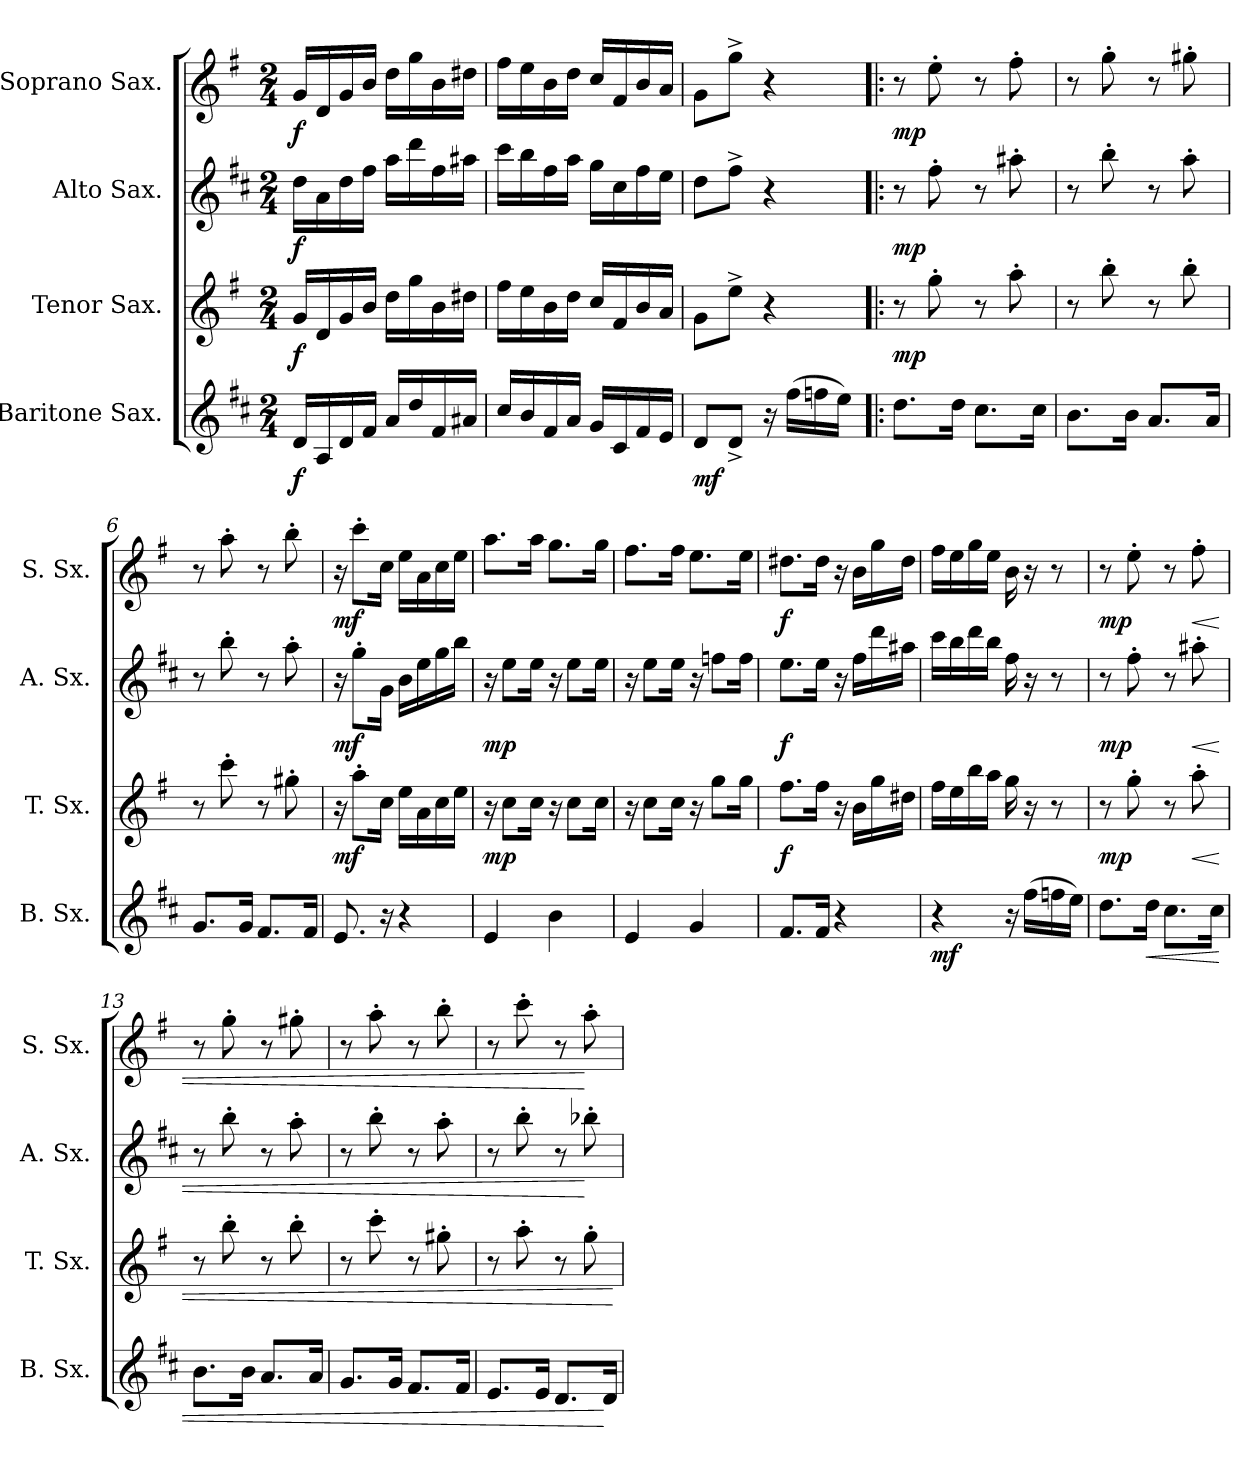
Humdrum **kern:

**kern	**dynam	**kern	**dynam	**kern	**dynam	**kern	**dynam
*part4	*part4	*part3	*part3	*part2	*part2	*part1	*part1
*staff4	*staff4	*staff3	*staff3	*staff2	*staff2	*staff1	*staff1
*I"Baritone Sax.	*	*I"Tenor Sax.	*	*I"Alto Sax.	*	*I"Soprano Sax.	*
*I'B. Sx.	*	*I'T. Sx.	*	*I'A. Sx.	*	*I'S. Sx.	*
*clefG2	*	*clefG2	*	*clefG2	*	*clefG2	*
*ITrd5c9	*	*ITrd1c2	*	*ITrd5c9	*	*ITrd1c2	*
*k[b-]	*	*k[b-]	*	*k[b-]	*	*k[b-]	*
*M2/4	*	*M2/4	*	*M2/4	*	*M2/4	*
=1	=1	=1	=1	=1	=1	=1	=1
!	!LO:DY:b	!	!LO:DY:b	!	!LO:DY:b	!	!LO:DY:b
16F/LL	f	16f/LL	f	16f\LL	f	16f/LL	f
16C/	.	16c/	.	16c\	.	16c/	.
16F/	.	16f/	.	16f\	.	16f/	.
16A/JJ	.	16a/JJ	.	16a\JJ	.	16a/JJ	.
16c/LL	.	16cc\LL	.	16cc\LL	.	16cc\LL	.
16f/	.	16ff\	.	16ff\	.	16ff\	.
16A/	.	16a\	.	16a\	.	16a\	.
16c#X/JJ	.	16cc#X\JJ	.	16cc#X\JJ	.	16cc#X\JJ	.
=2	=2	=2	=2	=2	=2	=2	=2
16e/LL	.	16ee\LL	.	16ee\LL	.	16ee\LL	.
16d/	.	16dd\	.	16dd\	.	16dd\	.
16A/	.	16a\	.	16a\	.	16a\	.
16c/JJ	.	16cc\JJ	.	16cc\JJ	.	16cc\JJ	.
16B-/LL	.	16b-/LL	.	16b-\LL	.	16b-/LL	.
16E/	.	16e/	.	16e\	.	16e/	.
16A/	.	16a/	.	16a\	.	16a/	.
16G/JJ	.	16g/JJ	.	16g\JJ	.	16g/JJ	.
=3	=3	=3	=3	=3	=3	=3	=3
!	!LO:DY:b	!	!	!	!	!	!
8F/L	mf	8f\L	.	8f\L	.	8f\L	.
8F^/J	.	8dd^\J	.	8a^\J	.	8ff^\J	.
16r	.	4r	.	4r	.	4r	.
(>16a\LL	.	.	.	.	.	.	.
16a-X\	.	.	.	.	.	.	.
16g\JJ)	.	.	.	.	.	.	.
=4!|:	=4!|:	=4!|:	=4!|:	=4!|:	=4!|:	=4!|:	=4!|:
!	!	!	!LO:DY:b	!	!LO:DY:b	!	!LO:DY:b
8.f\L	.	8r	mp	8r	mp	8r	mp
.	.	8ff'\	.	8a'\	.	8dd'\	.
16f\Jk	.	.	.	.	.	.	.
8.e\L	.	8r	.	8r	.	8r	.
.	.	8gg'\	.	8cc#X'\	.	8ee'\	.
16e\Jk	.	.	.	.	.	.	.
=5	=5	=5	=5	=5	=5	=5	=5
8.d\L	.	8r	.	8r	.	8r	.
.	.	8aa'\	.	8dd'\	.	8ff'\	.
16d\Jk	.	.	.	.	.	.	.
8.c/L	.	8r	.	8r	.	8r	.
.	.	8aa'\	.	8cc'\	.	8ff#X'\	.
16c/Jk	.	.	.	.	.	.	.
=6	=6	=6	=6	=6	=6	=6	=6
8.B-/L	.	8r	.	8r	.	8r	.
.	.	8bb-'\	.	8dd'\	.	8gg'\	.
16B-/Jk	.	.	.	.	.	.	.
8.A/L	.	8r	.	8r	.	8r	.
.	.	8ff#X'\	.	8cc'\	.	8aa'\	.
16A/Jk	.	.	.	.	.	.	.
=7	=7	=7	=7	=7	=7	=7	=7
!	!	!	!LO:DY:b	!	!LO:DY:b	!	!LO:DY:b
8.G/	.	16r	mf	16r	mf	16r	mf
.	.	8gg'\L	.	8b-'\L	.	8bb-'\L	.
16r	.	16b-\Jk	.	16B-\Jk	.	16b-\Jk	.
4r	.	16dd\LL	.	16d\LL	.	16dd\LL	.
.	.	16g\	.	16g\	.	16g\	.
.	.	16b-\	.	16b-\	.	16b-\	.
.	.	16dd\JJ	.	16dd\JJ	.	16dd\JJ	.
=8	=8	=8	=8	=8	=8	=8	=8
!	!	!	!LO:DY:b	!	!LO:DY:b	!	!
4G/	.	16r	mp	16r	mp	8.gg\L	.
.	.	8b-\L	.	8g\L	.	.	.
.	.	16b-\Jk	.	16g\Jk	.	16gg\Jk	.
4d\	.	16r	.	16r	.	8.ff\L	.
.	.	8b-\L	.	8g\L	.	.	.
.	.	16b-\Jk	.	16g\Jk	.	16ff\Jk	.
=9	=9	=9	=9	=9	=9	=9	=9
4G/	.	16r	.	16r	.	8.ee\L	.
.	.	8b-\L	.	8g\L	.	.	.
.	.	16b-\Jk	.	16g\Jk	.	16ee\Jk	.
4B-/	.	16r	.	16r	.	8.dd\L	.
.	.	8ff\L	.	8a-X\L	.	.	.
.	.	16ff\Jk	.	16a-\Jk	.	16dd\Jk	.
!!LO:LB:g=z
=10	=10	=10	=10	=10	=10	=10	=10
!	!	!	!LO:DY:b	!	!LO:DY:b	!	!LO:DY:b
8.A/L	.	8.ee\L	f	8.g\L	f	8.cc#X\L	f
16A/Jk	.	16ee\Jk	.	16g\Jk	.	16cc#\Jk	.
4r	.	16r	.	16r	.	16r	.
.	.	16a\LL	.	16a\LL	.	16a\LL	.
.	.	16ff\	.	16ff\	.	16ff\	.
.	.	16cc#X\JJ	.	16cc#X\JJ	.	16cc#\JJ	.
=11	=11	=11	=11	=11	=11	=11	=11
!	!LO:DY:b	!	!	!	!	!	!
4r	mf	16ee\LL	.	16ee\LL	.	16ee\LL	.
.	.	16dd\	.	16dd\	.	16dd\	.
.	.	16aa\	.	16ff\	.	16ff\	.
.	.	16gg\JJ	.	16dd\JJ	.	16dd\JJ	.
16r	.	16ff\	.	16a\	.	16a\	.
(>16a\LL	.	16r	.	16r	.	16r	.
16a-X\	.	8r	.	8r	.	8r	.
16g\JJ)	.	.	.	.	.	.	.
=12	=12	=12	=12	=12	=12	=12	=12
!	!	!	!LO:DY:b	!	!LO:DY:b	!	!LO:DY:b
8.f\L	.	8r	mp	8r	mp	8r	mp
.	.	8ff'\	.	8a'\	.	8dd'\	.
!	!LO:HP:b	!	!	!	!	!	!
16f\Jk	<	.	.	.	.	.	.
8.e\L	.	8r	.	8r	.	8r	.
!	!	!	!LO:HP:b	!	!LO:HP:b	!	!LO:HP:b
.	.	8gg'\	<	8cc#X'\	<	8ee'\	<
16e\Jk	.	.	.	.	.	.	.
=13	=13	=13	=13	=13	=13	=13	=13
8.d\L	.	8r	.	8r	.	8r	.
.	.	8aa'\	.	8dd'\	.	8ff'\	.
16d\Jk	.	.	.	.	.	.	.
8.c/L	.	8r	.	8r	.	8r	.
.	.	8aa'\	.	8cc'\	.	8ff#X'\	.
16c/Jk	.	.	.	.	.	.	.
=14	=14	=14	=14	=14	=14	=14	=14
8.B-/L	.	8r	.	8r	.	8r	.
.	.	8bb-'\	.	8dd'\	.	8gg'\	.
16B-/Jk	.	.	.	.	.	.	.
8.A/L	.	8r	.	8r	.	8r	.
.	.	8ff#X'\	.	8cc'\	.	8aa'\	.
16A/Jk	.	.	.	.	.	.	.
=15	=15	=15	=15	=15	=15	=15	=15
8.G/L	.	8r	.	8r	.	8r	.
.	.	8gg'\	.	8dd'\	.	8bb-'\	.
16G/Jk	.	.	.	.	.	.	.
8.F/L	.	8r	.	8r	.	8r	.
.	.	8ff'\	.	8dd-X'\	[	8gg'\	[
16F/Jk	[	.	.	.	.	.	.
.	.	.	[	.	.	.	.
=	=	=	=	=	=	=	=
*-	*-	*-	*-	*-	*-	*-	*-
